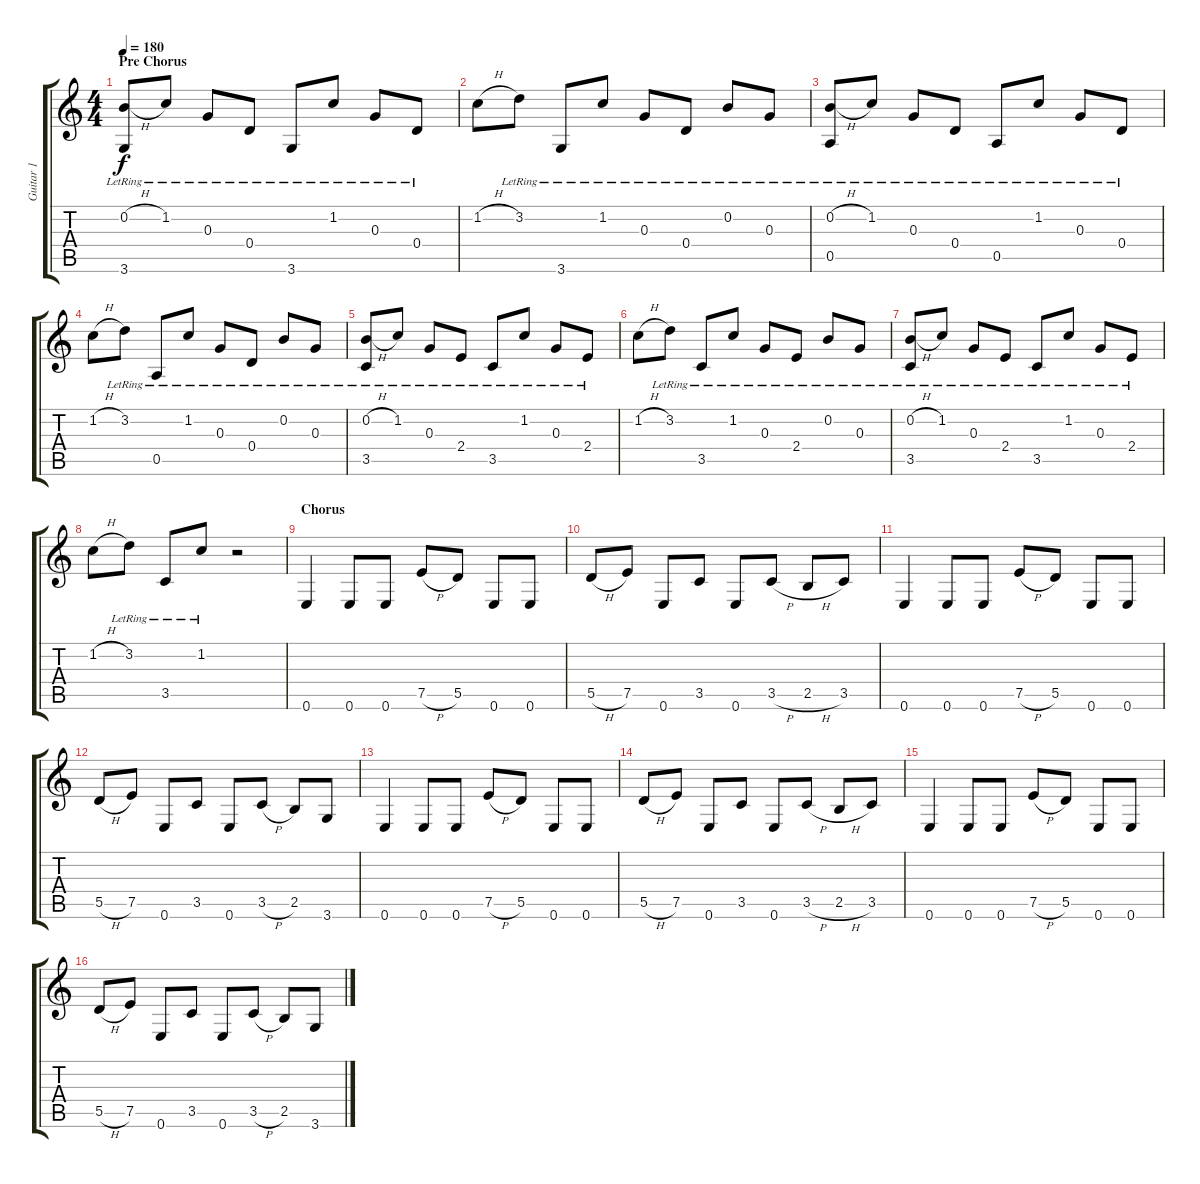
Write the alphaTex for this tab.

\track ("Guitar 1" "Guitar 1") {instrument distortionguitar}
\staff {score tabs}
\tuning (E4 B3 G3 D3 A2 E2) {hide}
\ts (4 4)
\section ("" "Pre Chorus")
\tempo 180
\clef g2
\ks c
(0.2{h} 3.6{lr}).8{dy f instrument electricguitarclean} 1.2{lr}.8 0.3{lr}.8 0.4{lr}.8 3.6{lr}.8 1.2{lr}.8 0.3{lr}.8 0.4{lr}.8 |
1.2{h}.8 3.2{lr}.8 3.6{lr}.8 1.2{lr}.8 0.3{lr}.8 0.4{lr}.8 0.2{lr}.8 0.3{lr}.8 |
(0.2{h} 0.5{lr}).8{instrument electricguitarclean} 1.2{lr}.8 0.3{lr}.8 0.4{lr}.8 0.5{lr}.8 1.2{lr}.8 0.3{lr}.8 0.4{lr}.8 |
1.2{h}.8 3.2{lr}.8 0.5{lr}.8 1.2{lr}.8 0.3{lr}.8 0.4{lr}.8 0.2{lr}.8 0.3{lr}.8 |
(0.2{h} 3.5{lr}).8{instrument electricguitarclean} 1.2{lr}.8 0.3{lr}.8 2.4{lr}.8 3.5{lr}.8 1.2{lr}.8 0.3{lr}.8 2.4{lr}.8 |
1.2{h}.8 3.2{lr}.8 3.5{lr}.8 1.2{lr}.8 0.3{lr}.8 2.4{lr}.8 0.2{lr}.8 0.3{lr}.8 |
(0.2{h} 3.5{lr}).8{instrument electricguitarclean} 1.2{lr}.8 0.3{lr}.8 2.4{lr}.8 3.5{lr}.8 1.2{lr}.8 0.3{lr}.8 2.4{lr}.8 |
1.2{h}.8 3.2{lr}.8 3.5{lr}.8 1.2{lr}.8 r.2 |
\section ("" "Chorus")
0.6.4{instrument distortionguitar} 0.6.8 0.6.8 7.5{h}.8 5.5.8 0.6.8 0.6.8 |
5.5{h}.8 7.5.8 0.6.8 3.5.8 0.6.8 3.5{h}.8 2.5{h}.8 3.5.8 |
0.6.4 0.6.8 0.6.8 7.5{h}.8 5.5.8 0.6.8 0.6.8 |
5.5{h}.8 7.5.8 0.6.8 3.5.8 0.6.8 3.5{h}.8 2.5.8 3.6.8 |
0.6.4 0.6.8 0.6.8 7.5{h}.8 5.5.8 0.6.8 0.6.8 |
5.5{h}.8 7.5.8 0.6.8 3.5.8 0.6.8 3.5{h}.8 2.5{h}.8 3.5.8 |
0.6.4 0.6.8 0.6.8 7.5{h}.8 5.5.8 0.6.8 0.6.8 |
5.5{h}.8 7.5.8 0.6.8 3.5.8 0.6.8 3.5{h}.8 2.5.8 3.6.8
